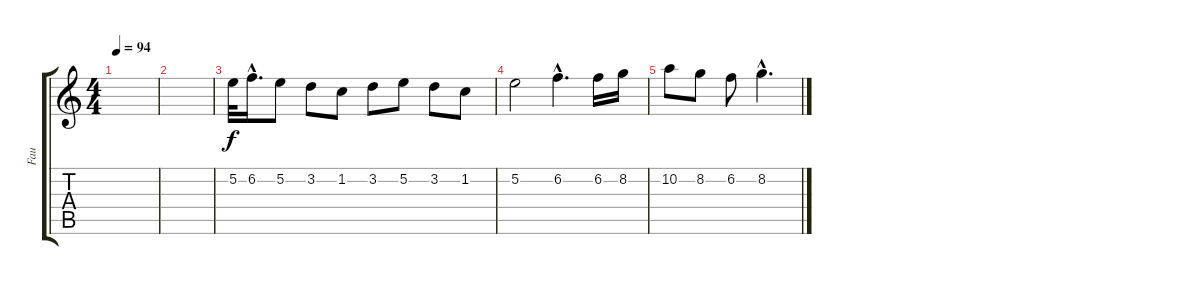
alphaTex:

\track ("Fau" "Fau") {instrument distortionguitar}
\staff {score tabs}
\tuning (E4 B3 G3 D3 A2 E2) {hide}
\ts (4 4)
\tempo 94
\clef g2
\ks c
|
|
5.2.32 6.2{hac}.16{d} 5.2.8 3.2.8 1.2.8 3.2.8 5.2.8 3.2.8 1.2.8 |
5.2.2 6.2{hac}.4{d} 6.2.16 8.2.16 |
10.2.8 8.2.8 6.2.8 8.2{hac}.4{d}
